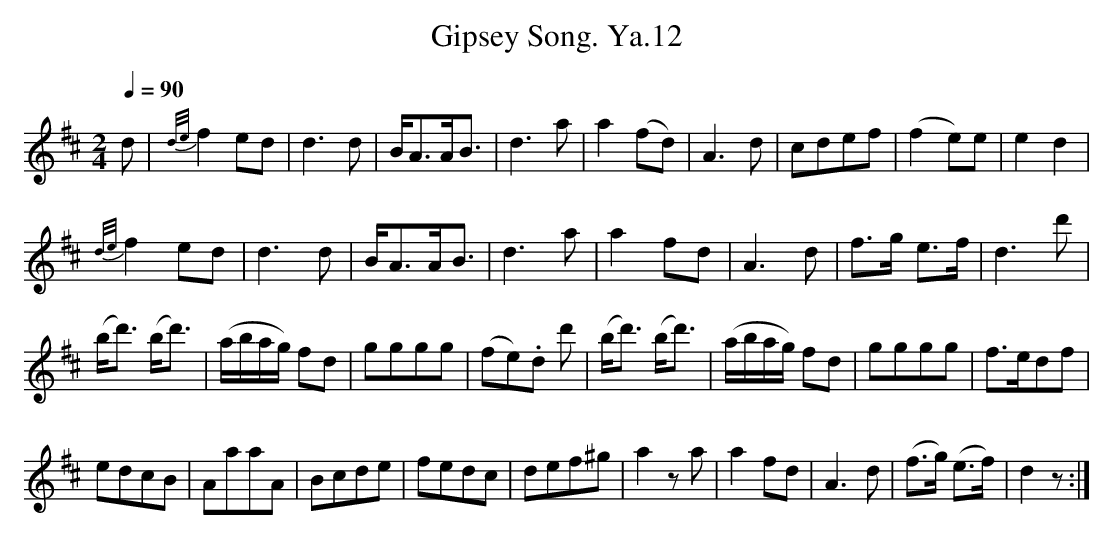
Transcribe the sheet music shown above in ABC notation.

X:1
T:Gipsey Song. Ya.12
L:1/8
M:2/4
Q:1/4=90
K:D
d|{d/e/} f2ed|d3d|B<AA<B | d3a|a2(fd)|A3d|cdef|(f2e)e|e2d2|
{d/e/)}f2ed|d3d|B<AA<B|d3a|a2fd|A3d|f>g e>f|d3d'|
(b<d') (b<d')|(a/b/a/g/) fd|gggg|(fe).d d'|\
(b<d') (b<d')|(a/b/a/g/) fd|gggg| f>edf|
edcB|AaaA|Bcde|fedc|def^g|a2za|a2fd|A3d|(f>g) (e>f)|d2z:|
